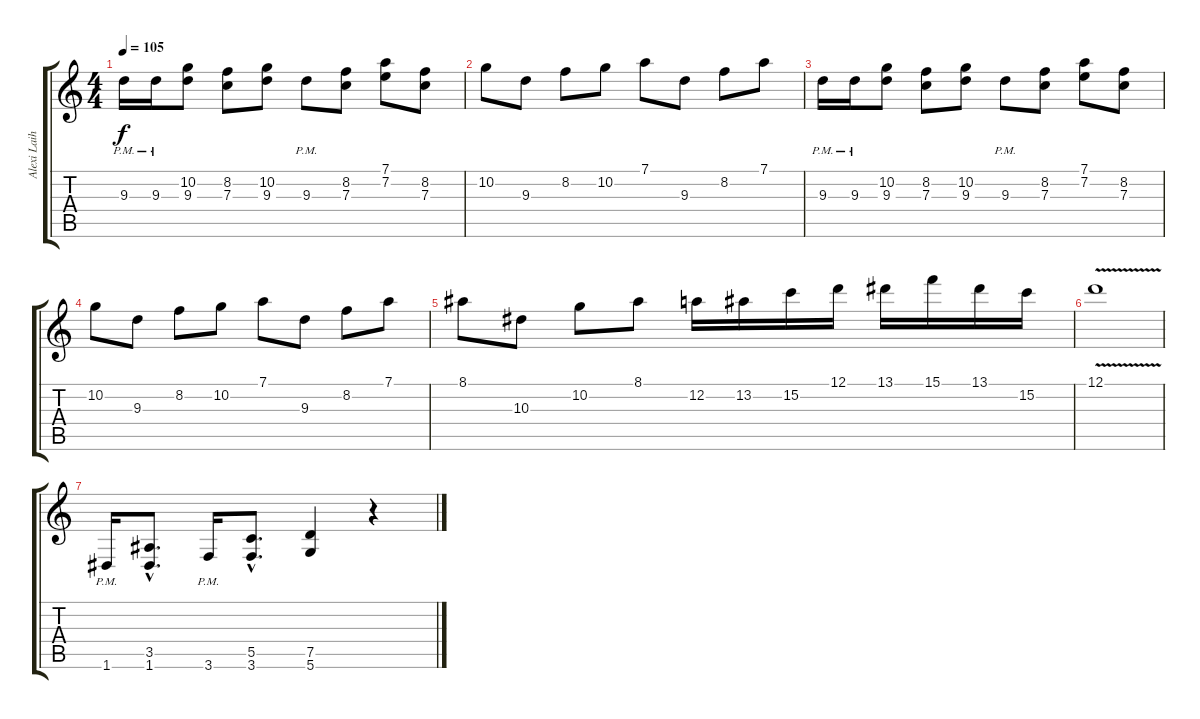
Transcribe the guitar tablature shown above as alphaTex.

\track ("Alexi Laiho" "Alexi Laih") {instrument distortionguitar}
\staff {score tabs}
\tuning (D4 A3 F3 C3 G2 D2) {hide}
\ts (4 4)
\tempo 105
\clef g2
\ks c
9.3{pm}.16{dy f} 9.3{pm}.16 (10.2 9.3).8 (8.2 7.3).8 (10.2 9.3).8 9.3{pm}.8 (8.2 7.3).8 (7.1 7.2).8 (8.2 7.3).8 |
10.2.8 9.3.8 8.2.8 10.2.8 7.1.8 9.3.8 8.2.8 7.1.8 |
9.3{pm}.16 9.3{pm}.16 (10.2 9.3).8 (8.2 7.3).8 (10.2 9.3).8 9.3{pm}.8 (8.2 7.3).8 (7.1 7.2).8 (8.2 7.3).8 |
10.2.8 9.3.8 8.2.8 10.2.8 7.1.8 9.3.8 8.2.8 7.1.8 |
8.1.8 10.3.8 10.2.8 8.1.8 12.2.16 13.2.16 15.2.16 12.1.16 13.1.16 15.1.16 13.1.16 15.2.16 |
12.1{v}.1 |
1.6{pm}.16 (3.5{hac} 1.6{hac}).8{d} 3.6{pm}.16 (5.5{hac} 3.6{hac}).8{d} (7.5 5.6).4 r.4
